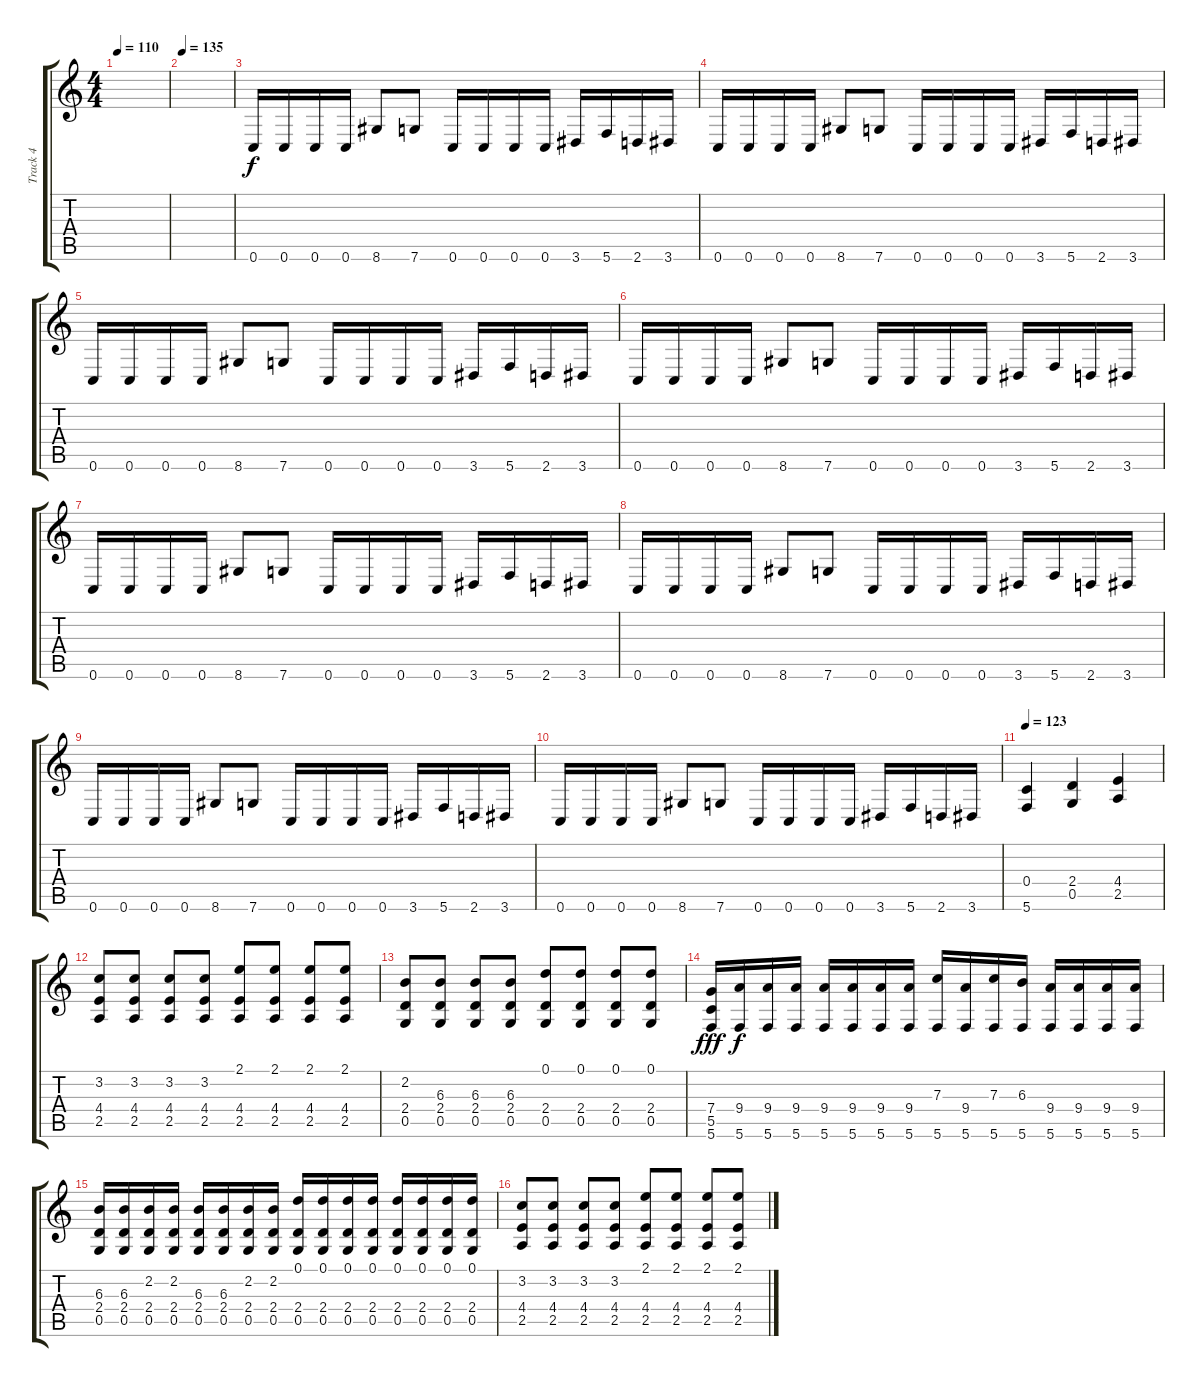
\track ("Track 4" "Track 4") {instrument overdrivenguitar}
\staff {score tabs}
\tuning (D4 A3 F3 C3 G2 C2) {hide}
\ts (4 4)
\tempo 110
\clef g2
\ks c
|
\tempo 135
|
0.6.16 0.6.16 0.6.16 0.6.16 8.6.8 7.6.8 0.6.16 0.6.16 0.6.16 0.6.16 3.6.16 5.6.16 2.6.16 3.6.16 |
0.6.16 0.6.16 0.6.16 0.6.16 8.6.8 7.6.8 0.6.16 0.6.16 0.6.16 0.6.16 3.6.16 5.6.16 2.6.16 3.6.16 |
0.6.16 0.6.16 0.6.16 0.6.16 8.6.8 7.6.8 0.6.16 0.6.16 0.6.16 0.6.16 3.6.16 5.6.16 2.6.16 3.6.16 |
0.6.16 0.6.16 0.6.16 0.6.16 8.6.8 7.6.8 0.6.16 0.6.16 0.6.16 0.6.16 3.6.16 5.6.16 2.6.16 3.6.16 |
0.6.16 0.6.16 0.6.16 0.6.16 8.6.8 7.6.8 0.6.16 0.6.16 0.6.16 0.6.16 3.6.16 5.6.16 2.6.16 3.6.16 |
0.6.16 0.6.16 0.6.16 0.6.16 8.6.8 7.6.8 0.6.16 0.6.16 0.6.16 0.6.16 3.6.16 5.6.16 2.6.16 3.6.16 |
0.6.16 0.6.16 0.6.16 0.6.16 8.6.8 7.6.8 0.6.16 0.6.16 0.6.16 0.6.16 3.6.16 5.6.16 2.6.16 3.6.16 |
0.6.16 0.6.16 0.6.16 0.6.16 8.6.8 7.6.8 0.6.16 0.6.16 0.6.16 0.6.16 3.6.16 5.6.16 2.6.16 3.6.16 |
\tempo 123
(0.4 5.6).4 (2.4 0.5).4 (4.4 2.5).4 |
(3.2 4.4 2.5).8 (3.2 4.4 2.5).8 (3.2 4.4 2.5).8 (3.2 4.4 2.5).8 (2.1 4.4 2.5).8 (2.1 4.4 2.5).8 (2.1 4.4 2.5).8 (2.1 4.4 2.5).8 |
(2.2 2.4 0.5).8 (6.3 2.4 0.5).8 (6.3 2.4 0.5).8 (6.3 2.4 0.5).8 (0.1 2.4 0.5).8 (0.1 2.4 0.5).8 (0.1 2.4 0.5).8 (0.1 2.4 0.5).8 |
(7.4 5.5 5.6).16{dy fff} (9.4 5.6).16{dy f} (9.4 5.6).16 (9.4 5.6).16 (9.4 5.6).16 (9.4 5.6).16 (9.4 5.6).16 (9.4 5.6).16 (7.3 5.6).16 (9.4 5.6).16 (7.3 5.6).16 (6.3 5.6).16 (9.4 5.6).16 (9.4 5.6).16 (9.4 5.6).16 (9.4 5.6).16 |
(6.3 2.4 0.5).16 (6.3 2.4 0.5).16 (2.2 2.4 0.5).16 (2.2 2.4 0.5).16 (6.3 2.4 0.5).16 (6.3 2.4 0.5).16 (2.2 2.4 0.5).16 (2.2 2.4 0.5).16 (0.1 2.4 0.5).16 (0.1 2.4 0.5).16 (0.1 2.4 0.5).16 (0.1 2.4 0.5).16 (0.1 2.4 0.5).16 (0.1 2.4 0.5).16 (0.1 2.4 0.5).16 (0.1 2.4 0.5).16 |
(3.2 4.4 2.5).8 (3.2 4.4 2.5).8 (3.2 4.4 2.5).8 (3.2 4.4 2.5).8 (2.1 4.4 2.5).8 (2.1 4.4 2.5).8 (2.1 4.4 2.5).8 (2.1 4.4 2.5).8
